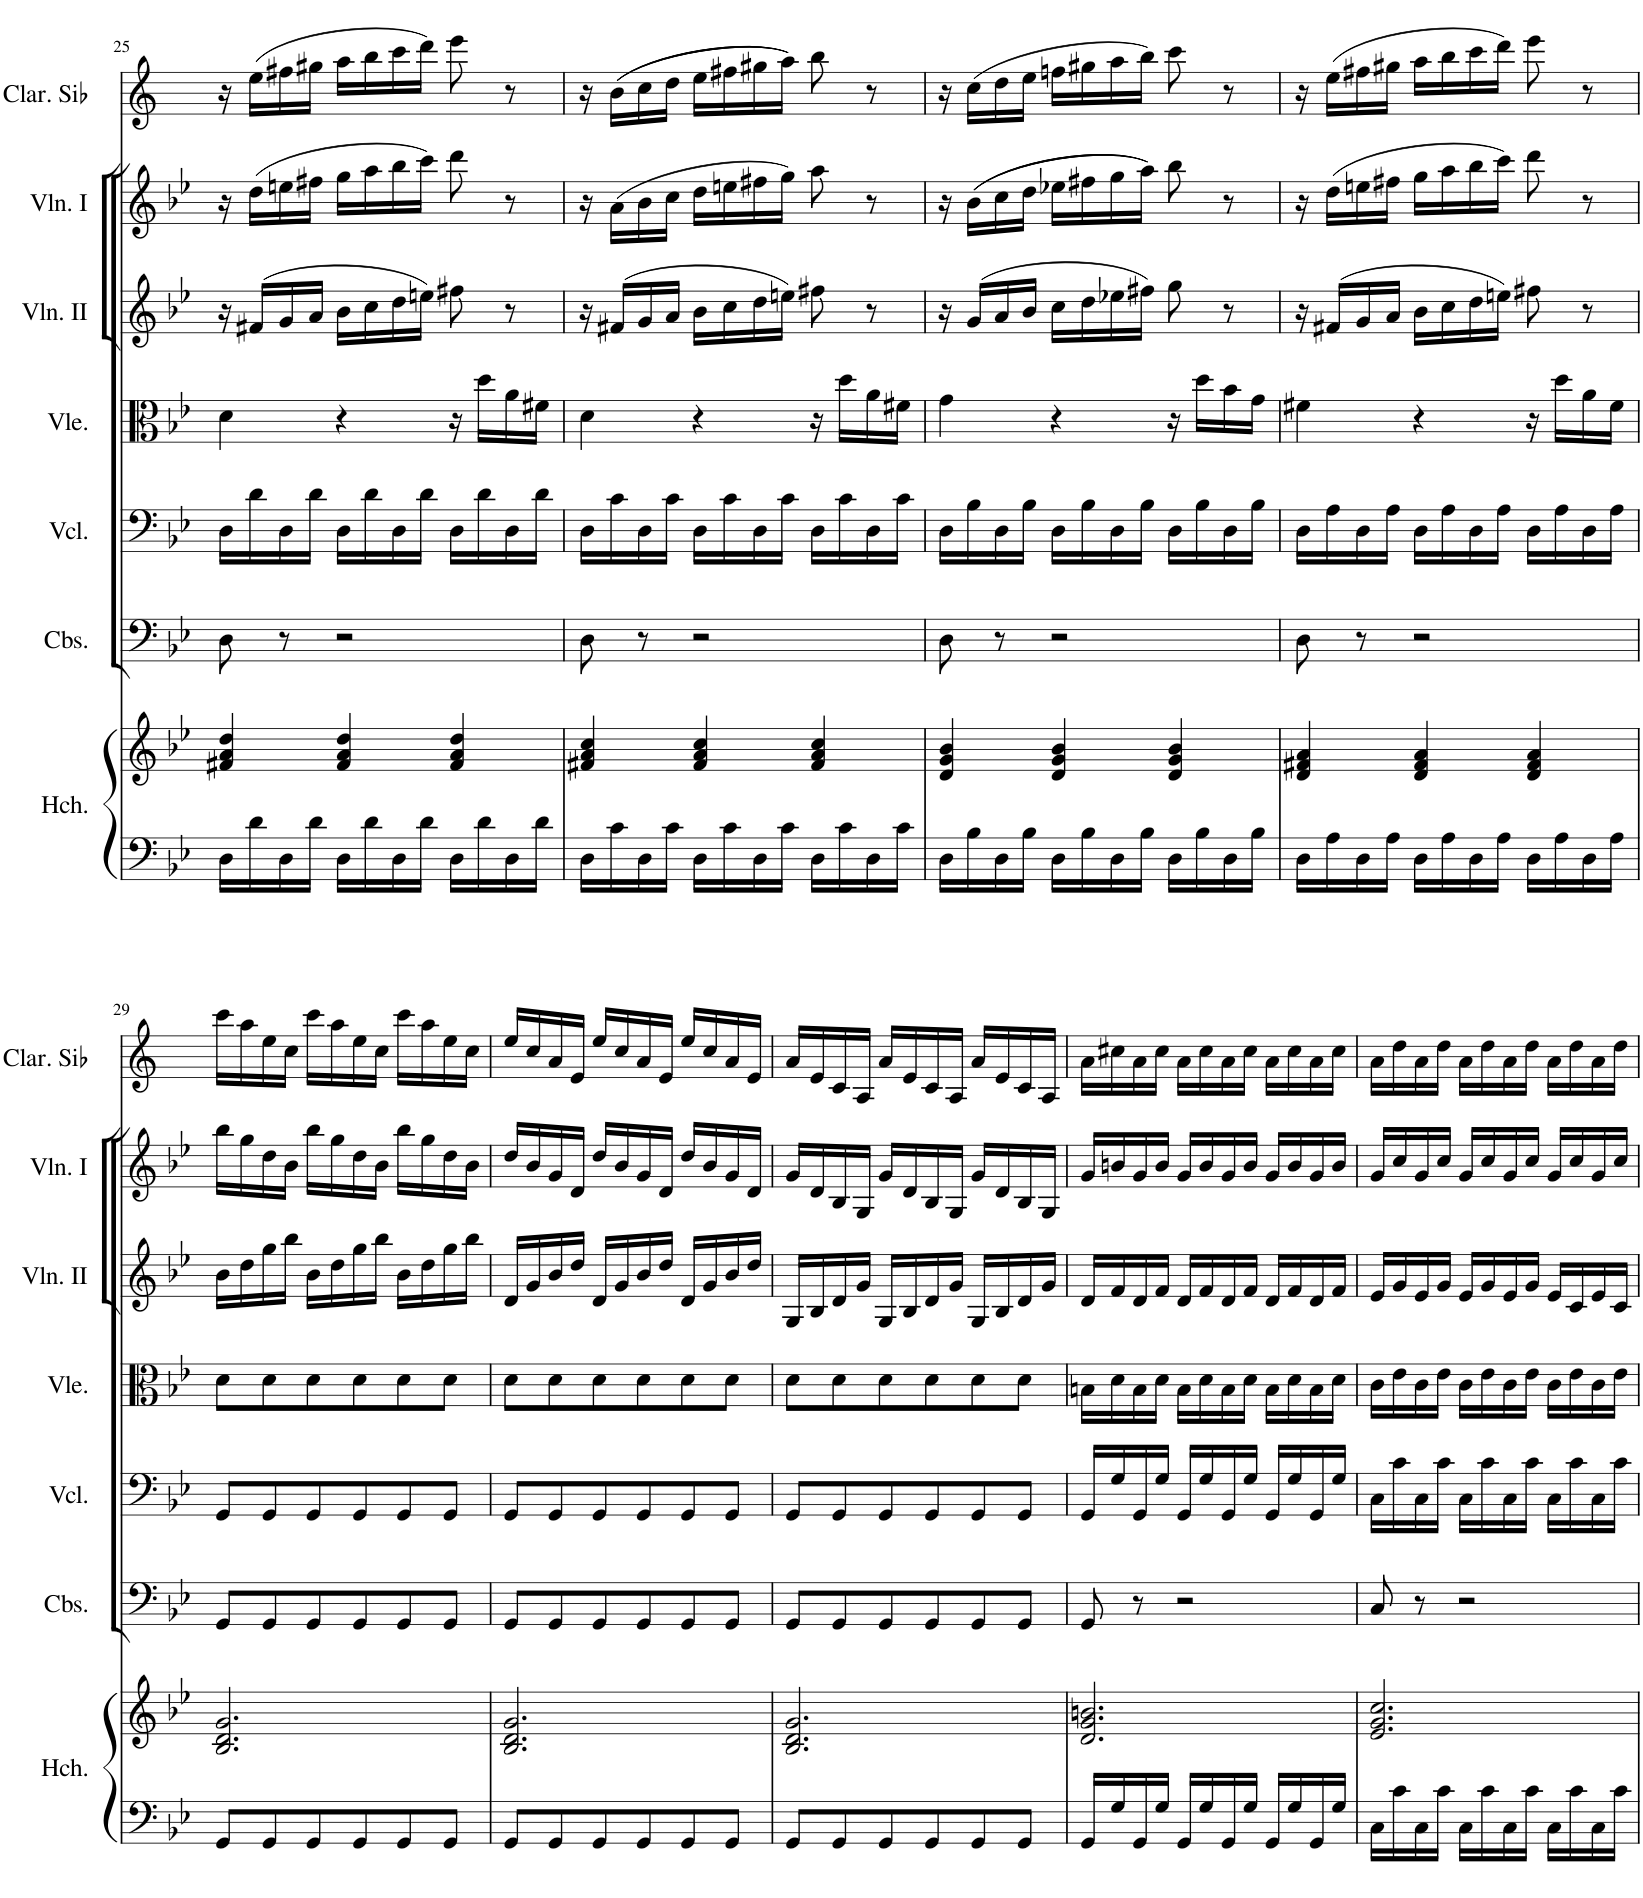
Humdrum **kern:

**kern	**kern	**kern	**kern	**kern	**kern	**kern	**kern
*part7	*part7	*part6	*part5	*part4	*part3	*part2	*part1
*staff8	*staff7	*staff6	*staff5	*staff4	*staff3	*staff2	*staff1
*I"Organ or Harpsichord	*	*I"Contrabassi	*I"Violoncelli	*I"Viole	*I"Violino II	*I"Violino I	*I"Clarinette en Sib
*I'Hch.	*	*I'Cbs.	*I'Vcl.	*I'Vle.	*I'Vln. II	*I'Vln. I	*I'Clar. Sib
!!LO:PB:g=z
*clefF4	*clefG2	*clefF4	*clefF4	*clefC3	*clefG2	*clefG2	*clefG2
*	*	*Trd7c12	*	*	*	*	*Trd1c2
*k[b-e-]	*k[b-e-]	*k[b-e-]	*k[b-e-]	*k[b-e-]	*k[b-e-]	*k[b-e-]	*k[]
*M3/4	*M3/4	*M3/4	*M3/4	*M3/4	*M3/4	*M3/4	*M3/4
*MM144	*MM144	*MM144	*MM144	*MM144	*MM144	*MM144	*MM144
=25	=25	=25	=25	=25	=25	=25	=25
16D\LL	4f#X/ 4a/ 4dd/	8D\	16D\LL	4d\	16r	16r	16r
16d\	.	.	16d\	.	(16f#X/LL	(16dd\LL	(16ee\LL
16D\	.	8r	16D\	.	16g/	16een\	16ff#X\
16d\JJ	.	.	16d\JJ	.	16a/JJ	16ff#X\JJ	16gg#X\JJ
16D\LL	4f#/ 4a/ 4dd/	2r	16D\LL	4r	16b-\LL	16gg\LL	16aa\LL
16d\	.	.	16d\	.	16cc\	16aa\	16bb\
16D\	.	.	16D\	.	16dd\	16bb-\	16ccc\
16d\JJ	.	.	16d\JJ	.	16een\JJ)	16ccc\JJ)	16ddd\JJ)
16D\LL	4f#/ 4a/ 4dd/	.	16D\LL	16r	8ff#X\	8ddd\	8eee\
16d\	.	.	16d\	16dd\LL	.	.	.
*	*	*	*	*	*	*	*MM72
16D\	.	.	16D\	16a\	8r	8r	8r
16d\JJ	.	.	16d\JJ	16f#X\JJ	.	.	.
=26	=26	=26	=26	=26	=26	=26	=26
*	*	*	*	*	*	*	*MM144
16D\LL	4f#X/ 4a/ 4cc/	8D\	16D\LL	4d\	16r	16r	16r
16c\	.	.	16c\	.	(16f#X/LL	(16a\LL	((16b\LL
16D\	.	8r	16D\	.	16g/	16b-\	16cc\
16c\JJ	.	.	16c\JJ	.	16a/JJ	16cc\JJ	16dd\JJ
16D\LL	4f#/ 4a/ 4cc/	2r	16D\LL	4r	16b-\LL	16dd\LL	16ee\LL
16c\	.	.	16c\	.	16cc\	16een\	16ff#X\
16D\	.	.	16D\	.	16dd\	16ff#X\	16gg#X\
16c\JJ	.	.	16c\JJ	.	16een\JJ)	16gg\JJ)	16aa\JJ))
16D\LL	4f#/ 4a/ 4cc/	.	16D\LL	16r	8ff#X\	8aa\	8bb\
16c\	.	.	16c\	16dd\LL	.	.	.
*	*	*	*	*	*	*	*MM72
16D\	.	.	16D\	16a\	8r	8r	8r
16c\JJ	.	.	16c\JJ	16f#X\JJ	.	.	.
=27	=27	=27	=27	=27	=27	=27	=27
*	*	*	*	*	*	*	*MM144
16D\LL	4d/ 4g/ 4b-/	8D\	16D\LL	4g\	16r	16r	16r
16B-\	.	.	16B-\	.	(16g/LL	((16b-\LL	(16cc\LL
16D\	.	8r	16D\	.	16a/	16cc\	16dd\
16B-\JJ	.	.	16B-\JJ	.	16b-/JJ	16dd\JJ	16ee\JJ
16D\LL	4d/ 4g/ 4b-/	2r	16D\LL	4r	16cc\LL	16ee-X\LL	16ffn\LL
16B-\	.	.	16B-\	.	16dd\	16ff#X\	16gg#X\
16D\	.	.	16D\	.	16ee-X\	16gg\	16aa\
16B-\JJ	.	.	16B-\JJ	.	16ff#X\JJ)	16aa\JJ))	16bb\JJ)
16D\LL	4d/ 4g/ 4b-/	.	16D\LL	16r	8gg\	8bb-\	8ccc\
16B-\	.	.	16B-\	16dd\LL	.	.	.
*	*	*	*	*	*	*	*MM72
16D\	.	.	16D\	16b-\	8r	8r	8r
16B-\JJ	.	.	16B-\JJ	16g\JJ	.	.	.
=28	=28	=28	=28	=28	=28	=28	=28
*	*	*	*	*	*	*	*MM144
16D\LL	4d/ 4f#X/ 4a/	8D\	16D\LL	4f#X\	16r	16r	16r
16A\	.	.	16A\	.	(16f#X/LL	(16dd\LL	(16ee\LL
16D\	.	8r	16D\	.	16g/	16een\	16ff#X\
16A\JJ	.	.	16A\JJ	.	16a/JJ	16ff#X\JJ	16gg#X\JJ
16D\LL	4d/ 4f#/ 4a/	2r	16D\LL	4r	16b-\LL	16gg\LL	16aa\LL
16A\	.	.	16A\	.	16cc\	16aa\	16bb\
16D\	.	.	16D\	.	16dd\	16bb-\	16ccc\
16A\JJ	.	.	16A\JJ	.	16een\JJ)	16ccc\JJ)	16ddd\JJ)
16D\LL	4d/ 4f#/ 4a/	.	16D\LL	16r	8ff#X\	8ddd\	8eee\
16A\	.	.	16A\	16dd\LL	.	.	.
*	*	*	*	*	*	*	*MM72
16D\	.	.	16D\	16a\	8r	8r	8r
16A\JJ	.	.	16A\JJ	16f#\JJ	.	.	.
!!LO:LB:g=z
=29	=29	=29	=29	=29	=29	=29	=29
*	*	*	*	*	*	*	*MM144
8GG/L	2.B-/ 2.d/ 2.g/	8GG/L	8GG/L	8d\L	16b-\LL	16bb-\LL	16ccc\LL
.	.	.	.	.	16dd\	16gg\	16aa\
8GG/	.	8GG/	8GG/	8d\	16gg\	16dd\	16ee\
.	.	.	.	.	16bb-\JJ	16b-\JJ	16cc\JJ
8GG/	.	8GG/	8GG/	8d\	16b-\LL	16bb-\LL	16ccc\LL
.	.	.	.	.	16dd\	16gg\	16aa\
8GG/	.	8GG/	8GG/	8d\	16gg\	16dd\	16ee\
.	.	.	.	.	16bb-\JJ	16b-\JJ	16cc\JJ
8GG/	.	8GG/	8GG/	8d\	16b-\LL	16bb-\LL	16ccc\LL
.	.	.	.	.	16dd\	16gg\	16aa\
8GG/J	.	8GG/J	8GG/J	8d\J	16gg\	16dd\	16ee\
.	.	.	.	.	16bb-\JJ	16b-\JJ	16cc\JJ
=30	=30	=30	=30	=30	=30	=30	=30
8GG/L	2.B-/ 2.d/ 2.g/	8GG/L	8GG/L	8d\L	16d/LL	16dd/LL	16ee/LL
.	.	.	.	.	16g/	16b-/	16cc/
8GG/	.	8GG/	8GG/	8d\	16b-/	16g/	16a/
.	.	.	.	.	16dd/JJ	16d/JJ	16e/JJ
8GG/	.	8GG/	8GG/	8d\	16d/LL	16dd/LL	16ee/LL
.	.	.	.	.	16g/	16b-/	16cc/
8GG/	.	8GG/	8GG/	8d\	16b-/	16g/	16a/
.	.	.	.	.	16dd/JJ	16d/JJ	16e/JJ
8GG/	.	8GG/	8GG/	8d\	16d/LL	16dd/LL	16ee/LL
.	.	.	.	.	16g/	16b-/	16cc/
8GG/J	.	8GG/J	8GG/J	8d\J	16b-/	16g/	16a/
.	.	.	.	.	16dd/JJ	16d/JJ	16e/JJ
=31	=31	=31	=31	=31	=31	=31	=31
8GG/L	2.B-/ 2.d/ 2.g/	8GG/L	8GG/L	8d\L	16G/LL	16g/LL	16a/LL
.	.	.	.	.	16B-/	16d/	16e/
8GG/	.	8GG/	8GG/	8d\	16d/	16B-/	16c/
.	.	.	.	.	16g/JJ	16G/JJ	16A/JJ
8GG/	.	8GG/	8GG/	8d\	16G/LL	16g/LL	16a/LL
.	.	.	.	.	16B-/	16d/	16e/
8GG/	.	8GG/	8GG/	8d\	16d/	16B-/	16c/
.	.	.	.	.	16g/JJ	16G/JJ	16A/JJ
8GG/	.	8GG/	8GG/	8d\	16G/LL	16g/LL	16a/LL
.	.	.	.	.	16B-/	16d/	16e/
8GG/J	.	8GG/J	8GG/J	8d\J	16d/	16B-/	16c/
.	.	.	.	.	16g/JJ	16G/JJ	16A/JJ
=32	=32	=32	=32	=32	=32	=32	=32
16GG/LL	2.d/ 2.g/ 2.bn/	8GG/	16GG/LL	16Bn\LL	16d/LL	16g/LL	16a\LL
16G/	.	.	16G/	16d\	16f/	16bn/	16cc#X\
16GG/	.	8r	16GG/	16B\	16d/	16g/	16a\
16G/JJ	.	.	16G/JJ	16d\JJ	16f/JJ	16b/JJ	16cc#\JJ
16GG/LL	.	2r	16GG/LL	16B\LL	16d/LL	16g/LL	16a\LL
16G/	.	.	16G/	16d\	16f/	16b/	16cc#\
16GG/	.	.	16GG/	16B\	16d/	16g/	16a\
16G/JJ	.	.	16G/JJ	16d\JJ	16f/JJ	16b/JJ	16cc#\JJ
16GG/LL	.	.	16GG/LL	16B\LL	16d/LL	16g/LL	16a\LL
16G/	.	.	16G/	16d\	16f/	16b/	16cc#\
16GG/	.	.	16GG/	16B\	16d/	16g/	16a\
16G/JJ	.	.	16G/JJ	16d\JJ	16f/JJ	16b/JJ	16cc#\JJ
=33	=33	=33	=33	=33	=33	=33	=33
16C\LL	2.e-/ 2.g/ 2.cc/	8C/	16C\LL	16c\LL	16e-/LL	16g/LL	16a\LL
16c\	.	.	16c\	16e-\	16g/	16cc/	16dd\
16C\	.	8r	16C\	16c\	16e-/	16g/	16a\
16c\JJ	.	.	16c\JJ	16e-\JJ	16g/JJ	16cc/JJ	16dd\JJ
16C\LL	.	2r	16C\LL	16c\LL	16e-/LL	16g/LL	16a\LL
16c\	.	.	16c\	16e-\	16g/	16cc/	16dd\
16C\	.	.	16C\	16c\	16e-/	16g/	16a\
16c\JJ	.	.	16c\JJ	16e-\JJ	16g/JJ	16cc/JJ	16dd\JJ
16C\LL	.	.	16C\LL	16c\LL	16e-/LL	16g/LL	16a\LL
16c\	.	.	16c\	16e-\	16c/	16cc/	16dd\
16C\	.	.	16C\	16c\	16e-/	16g/	16a\
16c\JJ	.	.	16c\JJ	16e-\JJ	16c/JJ	16cc/JJ	16dd\JJ
=	=	=	=	=	=	=	=
*-	*-	*-	*-	*-	*-	*-	*-
